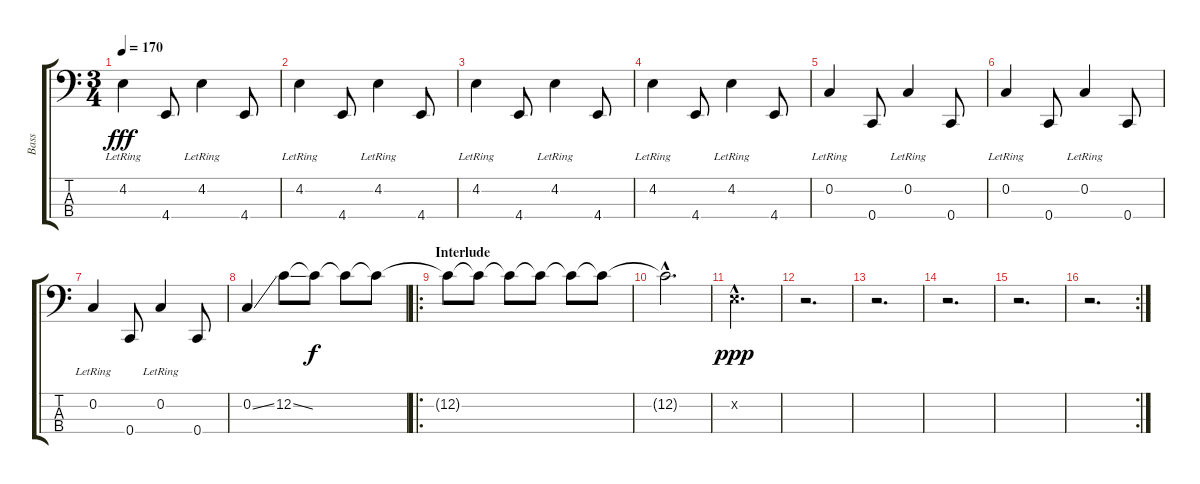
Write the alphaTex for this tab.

\track ("Bass" "Bass") {instrument electricbassfinger}
\staff {score tabs}
\tuning (F2 C2 G1 C1) {hide}
\ts (3 4)
\tempo 170
\clef f4
\ks c
4.2{lr}.4{dy fff} 4.4.8 4.2{lr}.4 4.4.8 |
4.2{lr}.4 4.4.8 4.2{lr}.4 4.4.8 |
4.2{lr}.4 4.4.8 4.2{lr}.4 4.4.8 |
4.2{lr}.4 4.4.8 4.2{lr}.4 4.4.8 |
0.2{lr}.4 0.4.8 0.2{lr}.4 0.4.8 |
0.2{lr}.4 0.4.8 0.2{lr}.4 0.4.8 |
0.2{lr}.4 0.4.8 0.2{lr}.4 0.4.8 |
0.2{ss}.4 12.2{ss}.8{volume 16 instrument electricbassfinger} 12.2{t}.8{dy f} 12.2{t}.8 12.2{t}.8 |
\ro
\section ("" "Interlude")
12.2{t}.8 12.2{t}.8 12.2{t}.8 12.2{t}.8 12.2{t}.8 12.2{t}.8 |
12.2{hac t}.2{d} |
4.2{hac x}.2{d dy ppp} |
r.2{d} |
r.2{d} |
r.2{d} |
r.2{d} |
\rc 2
r.2{d}
